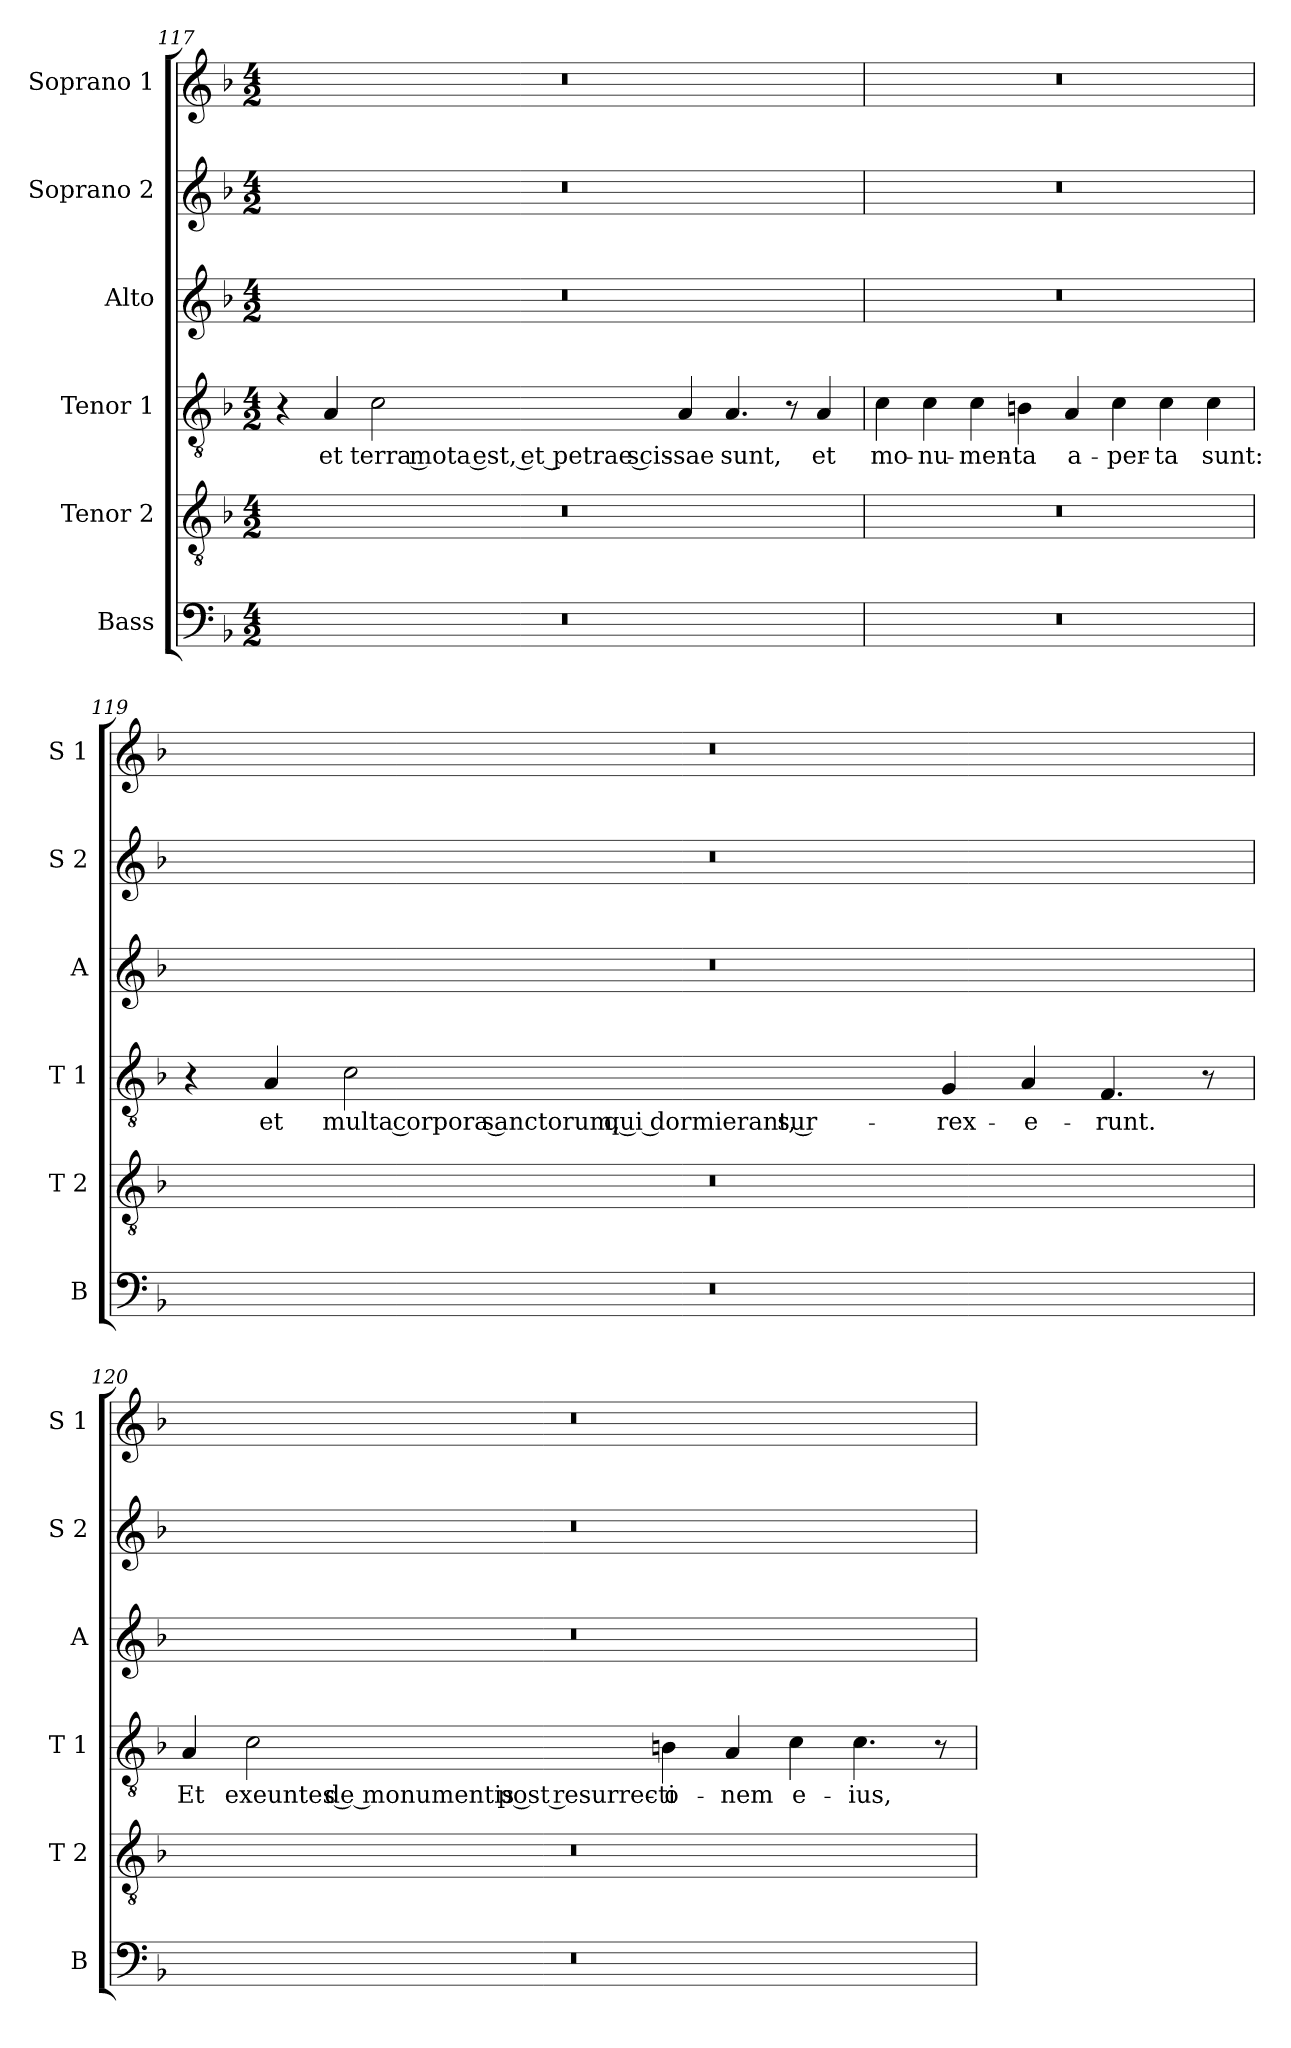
**kern	**kern	**kern	**text	**kern	**kern	**kern
*part6	*part5	*part4	*part4	*part3	*part2	*part1
*staff6	*staff5	*staff4	*staff4	*staff3	*staff2	*staff1
*I"Bass	*I"Tenor 2	*I"Tenor 1	*	*I"Alto	*I"Soprano 2	*I"Soprano 1
*I'B	*I'T 2	*I'T 1	*	*I'A	*I'S 2	*I'S 1
!!LO:LB:g=z
*clefF4	*clefGv2	*clefGv2	*	*clefG2	*clefG2	*clefG2
*k[b-]	*k[b-]	*k[b-]	*	*k[b-]	*k[b-]	*k[b-]
*F:	*F:	*F:	*	*F:	*F:	*F:
*M4/2	*M4/2	*M4/2	*	*M4/2	*M4/2	*M4/2
=117	=117	=117	=117	=117	=117	=117
0r	0r	4r	.	0r	0r	0r
!	!	!	!LO:LY:b	!	!	!
.	.	4A/	et	.	.	.
!	!	!	!LO:LY:b	!	!	!
.	.	2c\	terra mota est, et petrae scis-	.	.	.
!	!	!	!LO:LY:b	!	!	!
.	.	4A/	-sae	.	.	.
!	!	!	!LO:LY:b	!	!	!
.	.	4.A/	sunt,	.	.	.
.	.	8r	.	.	.	.
!	!	!	!LO:LY:b	!	!	!
.	.	4A/	et	.	.	.
=118	=118	=118	=118	=118	=118	=118
!	!	!	!LO:LY:b	!	!	!
0r	0r	4c\	mo-	0r	0r	0r
!	!	!	!LO:LY:b	!	!	!
.	.	4c\	-nu-	.	.	.
!	!	!	!LO:LY:b	!	!	!
.	.	4c\	-men-	.	.	.
!	!	!	!LO:LY:b	!	!	!
.	.	4Bn\	-ta	.	.	.
!	!	!	!LO:LY:b	!	!	!
.	.	4A/	a-	.	.	.
!	!	!	!LO:LY:b	!	!	!
.	.	4c\	-per-	.	.	.
!	!	!	!LO:LY:b	!	!	!
.	.	4c\	-ta	.	.	.
!	!	!	!LO:LY:b	!	!	!
.	.	4c\	sunt:	.	.	.
!!LO:LB:g=z
=119	=119	=119	=119	=119	=119	=119
0r	0r	4r	.	0r	0r	0r
!	!	!	!LO:LY:b	!	!	!
.	.	4A/	et	.	.	.
!	!	!	!LO:LY:b	!	!	!
.	.	2c\	multa corpora sanctorum, qui dormierant, sur-	.	.	.
!	!	!	!LO:LY:b	!	!	!
.	.	4G/	-rex-	.	.	.
!	!	!	!LO:LY:b	!	!	!
.	.	4A/	-e-	.	.	.
!	!	!	!LO:LY:b	!	!	!
.	.	4.F/	-runt.	.	.	.
.	.	8r	.	.	.	.
=120	=120	=120	=120	=120	=120	=120
!	!	!	!LO:LY:b	!	!	!
0r	0r	4A/	Et	0r	0r	0r
!	!	!	!LO:LY:b	!	!	!
.	.	2c\	exeuntes de monumentis post resurrecti-	.	.	.
!	!	!	!LO:LY:b	!	!	!
.	.	4Bn\	-o-	.	.	.
!	!	!	!LO:LY:b	!	!	!
.	.	4A/	-nem	.	.	.
!	!	!	!LO:LY:b	!	!	!
.	.	4c\	e-	.	.	.
!	!	!	!LO:LY:b	!	!	!
.	.	4.c\	-ius,	.	.	.
.	.	8r	.	.	.	.
=	=	=	=	=	=	=
*-	*-	*-	*-	*-	*-	*-
